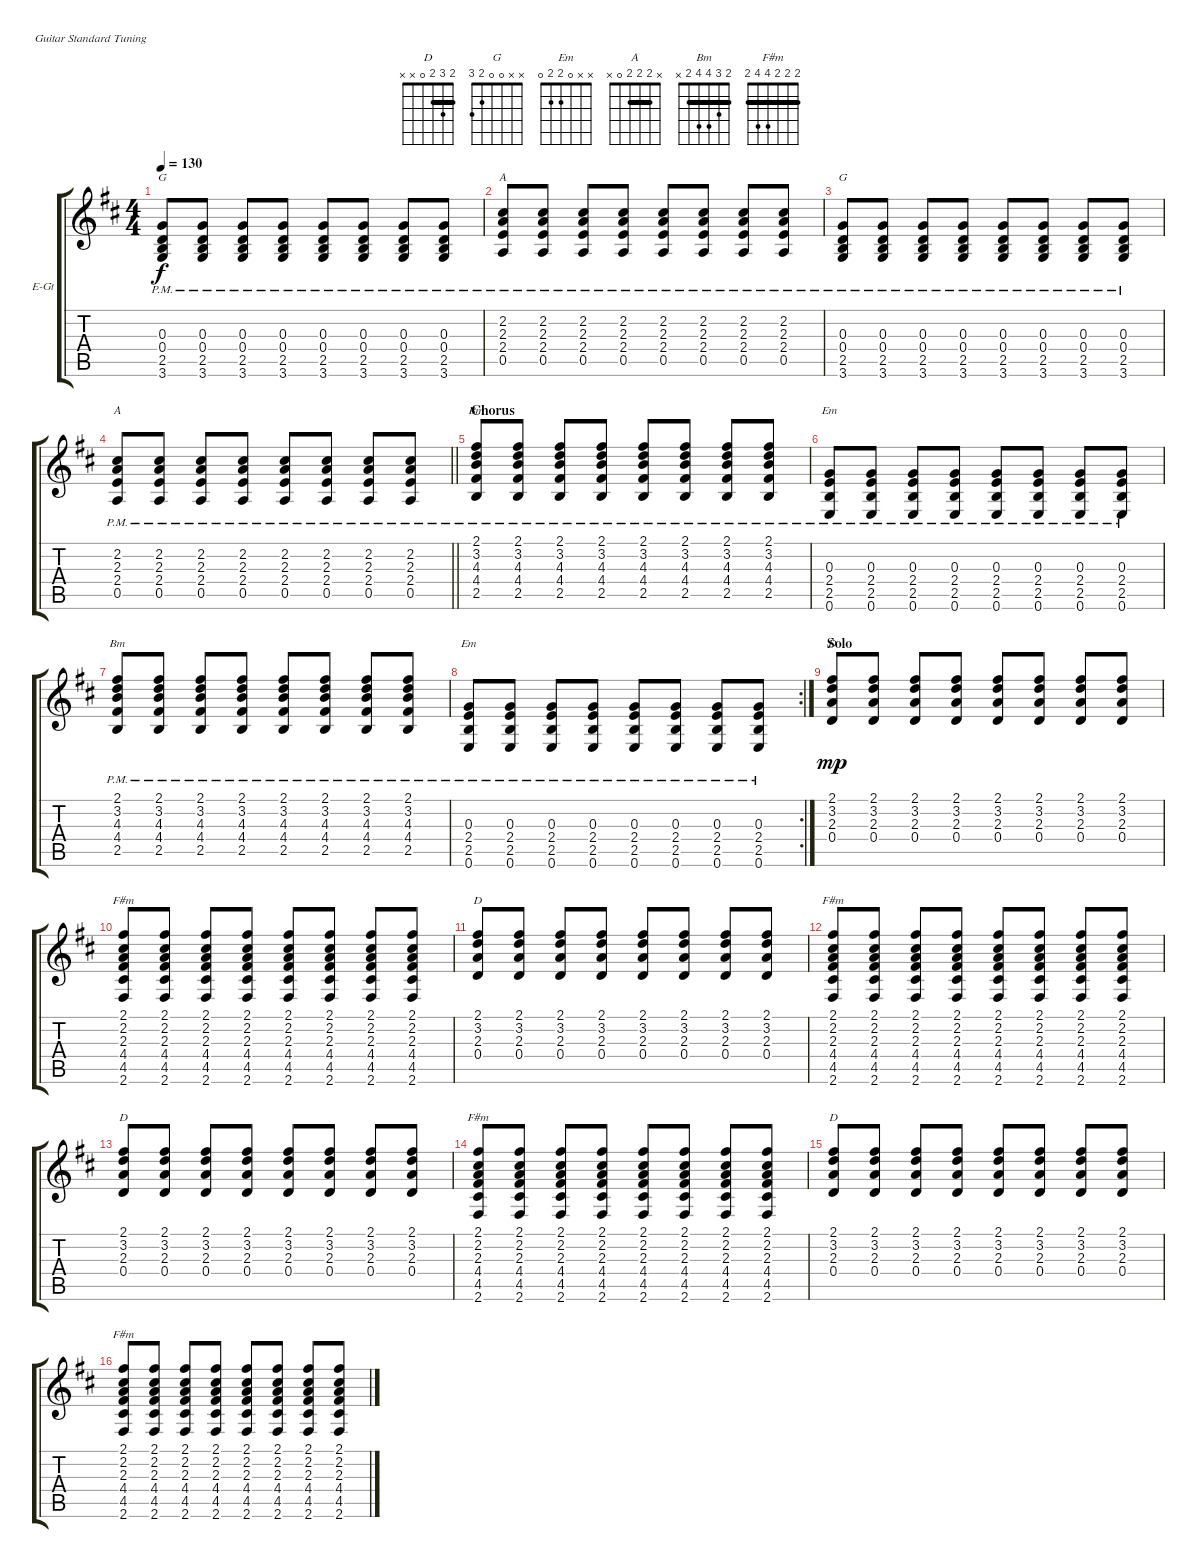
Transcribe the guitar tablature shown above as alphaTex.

\defaultSystemsLayout 4
\bracketExtendMode groupsimilarinstruments
\firstSystemTrackNameOrientation horizontal
\otherSystemsTrackNameOrientation horizontal
\track ("Rhythm Guitar" "E-Gt") {instrument electricguitarclean}
\staff {score tabs}
\tuning (E4 B3 G3 D3 A2 E2)
\chord ("D" 2 3 2 0 x x) {barre 2}
\chord ("G" x x 0 0 2 3)
\chord ("Em" x x 0 2 2 0)
\chord ("A" x 2 2 2 0 x) {barre (2 2)}
\chord ("Bm" 2 3 4 4 2 x) {barre 2}
\chord ("F#m" 2 2 2 4 4 2) {barre (2 2 2)}
\ts (4 4)
\tempo 130
\clef g2
\ks d
(3.6{pm} 2.5{pm} 0.4{pm} 0.3{pm}).8{ch "G" dy f} (3.6{pm} 2.5{pm} 0.4{pm} 0.3{pm}).8 (3.6{pm} 2.5{pm} 0.4{pm} 0.3{pm}).8 (3.6{pm} 2.5{pm} 0.4{pm} 0.3{pm}).8 (3.6{pm} 2.5{pm} 0.4{pm} 0.3{pm}).8 (3.6{pm} 2.5{pm} 0.4{pm} 0.3{pm}).8 (3.6{pm} 2.5{pm} 0.4{pm} 0.3{pm}).8 (3.6{pm} 2.5{pm} 0.4{pm} 0.3{pm}).8 |
(0.5{pm} 2.4{pm} 2.3{pm} 2.2{pm}).8{ch "A"} (0.5{pm} 2.4{pm} 2.3{pm} 2.2{pm}).8 (0.5{pm} 2.4{pm} 2.3{pm} 2.2{pm}).8 (0.5{pm} 2.4{pm} 2.3{pm} 2.2{pm}).8 (0.5{pm} 2.4{pm} 2.3{pm} 2.2{pm}).8 (0.5{pm} 2.4{pm} 2.3{pm} 2.2{pm}).8 (0.5{pm} 2.4{pm} 2.3{pm} 2.2{pm}).8 (0.5{pm} 2.4{pm} 2.3{pm} 2.2{pm}).8 |
(3.6{pm} 2.5{pm} 0.4{pm} 0.3{pm}).8{ch "G"} (3.6{pm} 2.5{pm} 0.4{pm} 0.3{pm}).8 (3.6{pm} 2.5{pm} 0.4{pm} 0.3{pm}).8 (3.6{pm} 2.5{pm} 0.4{pm} 0.3{pm}).8 (3.6{pm} 2.5{pm} 0.4{pm} 0.3{pm}).8 (3.6{pm} 2.5{pm} 0.4{pm} 0.3{pm}).8 (3.6{pm} 2.5{pm} 0.4{pm} 0.3{pm}).8 (3.6{pm} 2.5{pm} 0.4{pm} 0.3{pm}).8 |
\barLineRight lightlight
(0.5{pm} 2.4{pm} 2.3{pm} 2.2{pm}).8{ch "A"} (0.5{pm} 2.4{pm} 2.3{pm} 2.2{pm}).8 (0.5{pm} 2.4{pm} 2.3{pm} 2.2{pm}).8 (0.5{pm} 2.4{pm} 2.3{pm} 2.2{pm}).8 (0.5{pm} 2.4{pm} 2.3{pm} 2.2{pm}).8 (0.5{pm} 2.4{pm} 2.3{pm} 2.2{pm}).8 (0.5{pm} 2.4{pm} 2.3{pm} 2.2{pm}).8 (0.5{pm} 2.4{pm} 2.3{pm} 2.2{pm}).8 |
\section ("" "Chorus")
(2.5{pm} 4.4{pm} 4.3{pm} 3.2{pm} 2.1{pm}).8{ch "Bm"} (2.5{pm} 4.4{pm} 4.3{pm} 3.2{pm} 2.1{pm}).8 (2.5{pm} 4.4{pm} 4.3{pm} 3.2{pm} 2.1{pm}).8 (2.5{pm} 4.4{pm} 4.3{pm} 3.2{pm} 2.1{pm}).8 (2.5{pm} 4.4{pm} 4.3{pm} 3.2{pm} 2.1{pm}).8 (2.5{pm} 4.4{pm} 4.3{pm} 3.2{pm} 2.1{pm}).8 (2.5{pm} 4.4{pm} 4.3{pm} 3.2{pm} 2.1{pm}).8 (2.5{pm} 4.4{pm} 4.3{pm} 3.2{pm} 2.1{pm}).8 |
(0.6{pm} 2.5{pm} 2.4{pm} 0.3{pm}).8{ch "Em"} (0.6{pm} 2.5{pm} 2.4{pm} 0.3{pm}).8 (0.6{pm} 2.5{pm} 2.4{pm} 0.3{pm}).8 (0.6{pm} 2.5{pm} 2.4{pm} 0.3{pm}).8 (0.6{pm} 2.5{pm} 2.4{pm} 0.3{pm}).8 (0.6{pm} 2.5{pm} 2.4{pm} 0.3{pm}).8 (0.6{pm} 2.5{pm} 2.4{pm} 0.3{pm}).8 (0.6{pm} 2.5{pm} 2.4{pm} 0.3{pm}).8 |
(2.5{pm} 4.4{pm} 4.3{pm} 3.2{pm} 2.1{pm}).8{ch "Bm"} (2.5{pm} 4.4{pm} 4.3{pm} 3.2{pm} 2.1{pm}).8 (2.5{pm} 4.4{pm} 4.3{pm} 3.2{pm} 2.1{pm}).8 (2.5{pm} 4.4{pm} 4.3{pm} 3.2{pm} 2.1{pm}).8 (2.5{pm} 4.4{pm} 4.3{pm} 3.2{pm} 2.1{pm}).8 (2.5{pm} 4.4{pm} 4.3{pm} 3.2{pm} 2.1{pm}).8 (2.5{pm} 4.4{pm} 4.3{pm} 3.2{pm} 2.1{pm}).8 (2.5{pm} 4.4{pm} 4.3{pm} 3.2{pm} 2.1{pm}).8 |
\rc 2
(0.6{pm} 2.5{pm} 2.4{pm} 0.3{pm}).8{ch "Em"} (0.6{pm} 2.5{pm} 2.4{pm} 0.3{pm}).8 (0.6{pm} 2.5{pm} 2.4{pm} 0.3{pm}).8 (0.6{pm} 2.5{pm} 2.4{pm} 0.3{pm}).8 (0.6{pm} 2.5{pm} 2.4{pm} 0.3{pm}).8 (0.6{pm} 2.5{pm} 2.4{pm} 0.3{pm}).8 (0.6{pm} 2.5{pm} 2.4{pm} 0.3{pm}).8 (0.6{pm} 2.5{pm} 2.4{pm} 0.3{pm}).8 |
\section ("" "Solo")
(0.4 2.3 3.2 2.1).8{ch "D" dy mp} (0.4 2.3 3.2 2.1).8 (0.4 2.3 3.2 2.1).8 (0.4 2.3 3.2 2.1).8 (0.4 2.3 3.2 2.1).8 (0.4 2.3 3.2 2.1).8 (0.4 2.3 3.2 2.1).8 (0.4 2.3 3.2 2.1).8 |
(2.6 4.5 4.4 2.3 2.2 2.1).8{ch "F#m"} (2.6 4.5 4.4 2.3 2.2 2.1).8 (2.6 4.5 4.4 2.3 2.2 2.1).8 (2.6 4.5 4.4 2.3 2.2 2.1).8 (2.6 4.5 4.4 2.3 2.2 2.1).8 (2.6 4.5 4.4 2.3 2.2 2.1).8 (2.6 4.5 4.4 2.3 2.2 2.1).8 (2.6 4.5 4.4 2.3 2.2 2.1).8 |
(0.4 2.3 3.2 2.1).8{ch "D"} (0.4 2.3 3.2 2.1).8 (0.4 2.3 3.2 2.1).8 (0.4 2.3 3.2 2.1).8 (0.4 2.3 3.2 2.1).8 (0.4 2.3 3.2 2.1).8 (0.4 2.3 3.2 2.1).8 (0.4 2.3 3.2 2.1).8 |
(2.6 4.5 4.4 2.3 2.2 2.1).8{ch "F#m"} (2.6 4.5 4.4 2.3 2.2 2.1).8 (2.6 4.5 4.4 2.3 2.2 2.1).8 (2.6 4.5 4.4 2.3 2.2 2.1).8 (2.6 4.5 4.4 2.3 2.2 2.1).8 (2.6 4.5 4.4 2.3 2.2 2.1).8 (2.6 4.5 4.4 2.3 2.2 2.1).8 (2.6 4.5 4.4 2.3 2.2 2.1).8 |
(0.4 2.3 3.2 2.1).8{ch "D"} (0.4 2.3 3.2 2.1).8 (0.4 2.3 3.2 2.1).8 (0.4 2.3 3.2 2.1).8 (0.4 2.3 3.2 2.1).8 (0.4 2.3 3.2 2.1).8 (0.4 2.3 3.2 2.1).8 (0.4 2.3 3.2 2.1).8 |
(2.6 4.5 4.4 2.3 2.2 2.1).8{ch "F#m"} (2.6 4.5 4.4 2.3 2.2 2.1).8 (2.6 4.5 4.4 2.3 2.2 2.1).8 (2.6 4.5 4.4 2.3 2.2 2.1).8 (2.6 4.5 4.4 2.3 2.2 2.1).8 (2.6 4.5 4.4 2.3 2.2 2.1).8 (2.6 4.5 4.4 2.3 2.2 2.1).8 (2.6 4.5 4.4 2.3 2.2 2.1).8 |
(0.4 2.3 3.2 2.1).8{ch "D"} (0.4 2.3 3.2 2.1).8 (0.4 2.3 3.2 2.1).8 (0.4 2.3 3.2 2.1).8 (0.4 2.3 3.2 2.1).8 (0.4 2.3 3.2 2.1).8 (0.4 2.3 3.2 2.1).8 (0.4 2.3 3.2 2.1).8 |
(2.6 4.5 4.4 2.3 2.2 2.1).8{ch "F#m"} (2.6 4.5 4.4 2.3 2.2 2.1).8 (2.6 4.5 4.4 2.3 2.2 2.1).8 (2.6 4.5 4.4 2.3 2.2 2.1).8 (2.6 4.5 4.4 2.3 2.2 2.1).8 (2.6 4.5 4.4 2.3 2.2 2.1).8 (2.6 4.5 4.4 2.3 2.2 2.1).8 (2.6 4.5 4.4 2.3 2.2 2.1).8
